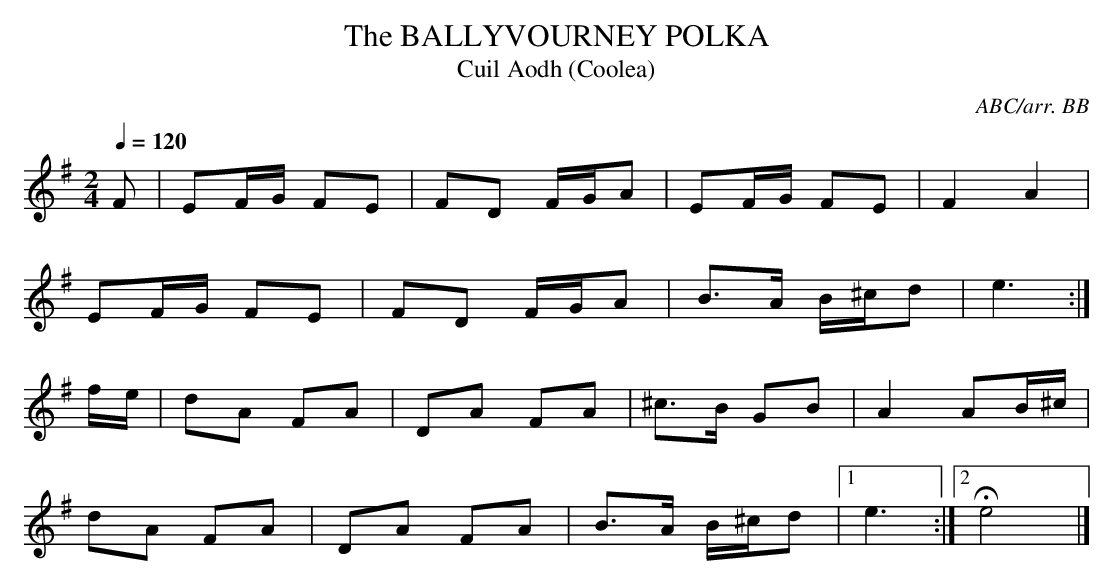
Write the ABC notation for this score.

X:1
T:BALLYVOURNEY POLKA, The
T:Cuil Aodh (Coolea)
C:ABC/arr. BB
Q:1/4=120
L:1/8
M:2/4
K:Em
F|EF/G/ FE|FD F/G/A|EF/G/ FE|F2A2|
EF/G/ FE|FD F/G/A|B>A B/^c/d|e3:|
f/e/|dA FA|DA FA|^c>B GB|A2 AB/^c/|
dA FA|DA FA|B>A B/^c/d|1 e3:|2 He4 |]
